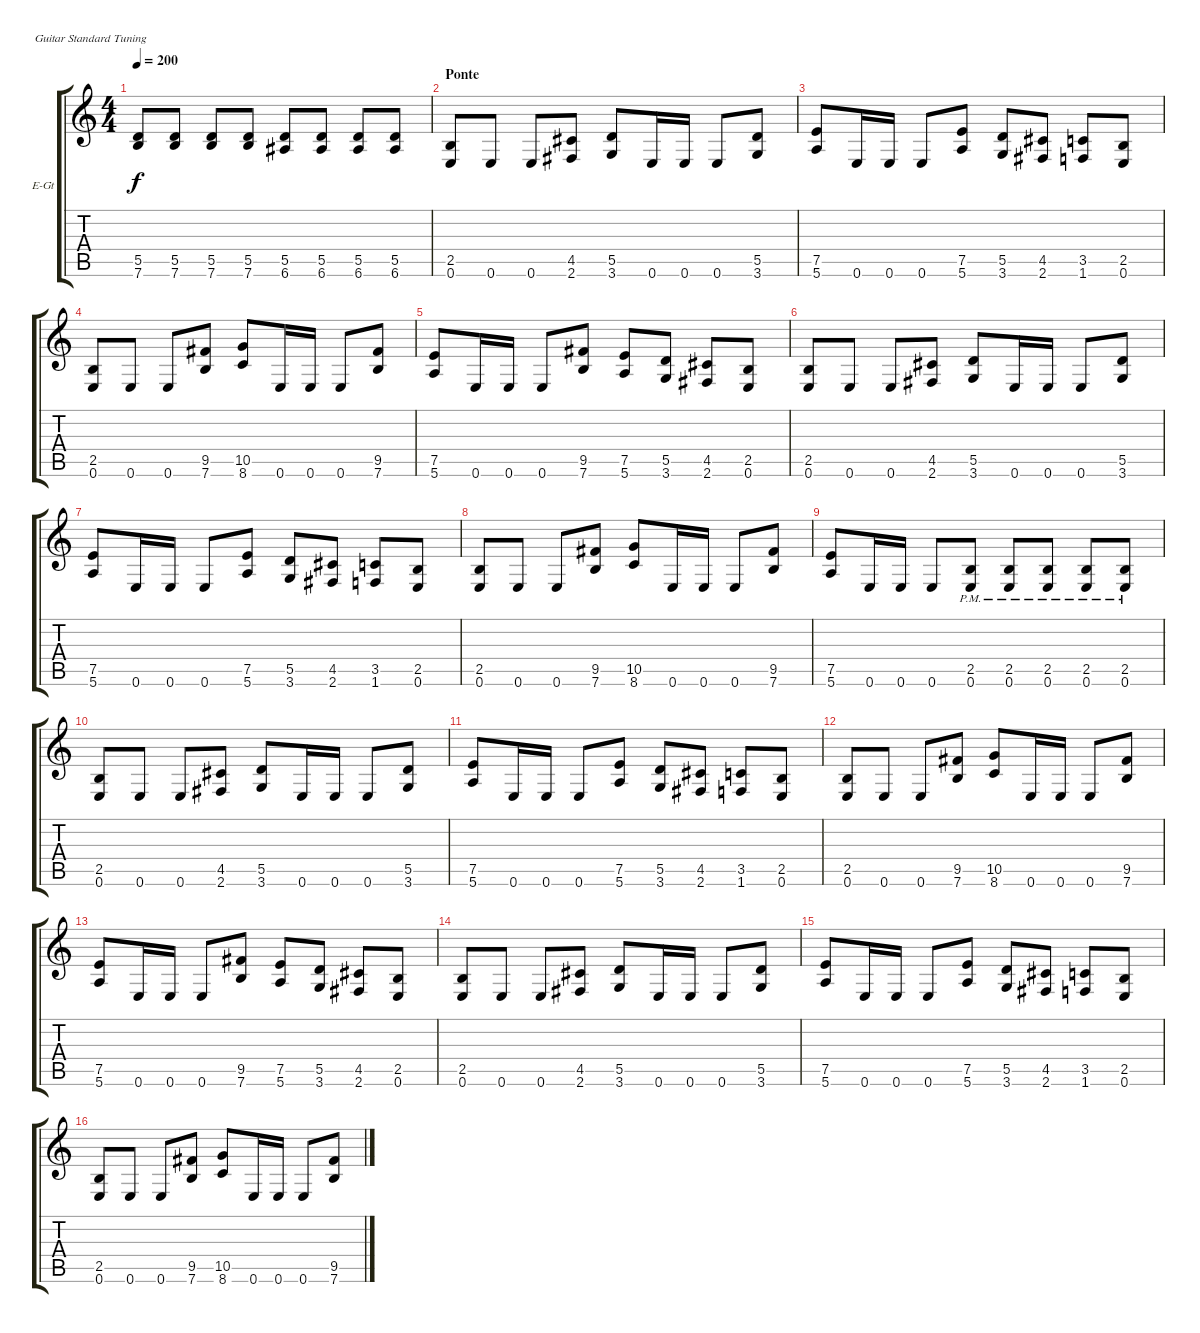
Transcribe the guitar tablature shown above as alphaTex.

\defaultSystemsLayout 4
\bracketExtendMode groupsimilarinstruments
\firstSystemTrackNameOrientation horizontal
\otherSystemsTrackNameOrientation horizontal
\track ("Electric Guitar" "E-Gt") {instrument distortionguitar}
\staff {score tabs}
\tuning (E4 B3 G3 D3 A2 E2)
\ts (4 4)
\tempo 200
\clef g2
\ks c
(7.6 5.5).8{dy f} (7.6 5.5).8 (5.5 7.6).8 (5.5 7.6).8 (5.5 6.6).8 (6.6 5.5).8 (6.6 5.5).8 (5.5 6.6).8 |
\section ("" "Ponte")
(0.6 2.5).8 0.6.8 0.6.8 (2.6 4.5).8 (3.6 5.5).8 0.6.16 0.6.16 0.6.8 (3.6 5.5).8 |
(5.6 7.5).8 0.6.16 0.6.16 0.6.8 (5.6 7.5).8 (3.6 5.5).8 (2.6 4.5).8 (1.6 3.5).8 (2.5 0.6).8 |
(0.6 2.5).8 0.6.8 0.6.8 (7.6 9.5).8 (8.6 10.5).8 0.6.16 0.6.16 0.6.8 (7.6 9.5).8 |
(5.6 7.5).8 0.6.16 0.6.16 0.6.8 (7.6 9.5).8 (5.6 7.5).8 (3.6 5.5).8 (2.6 4.5).8 (2.5 0.6).8 |
(0.6 2.5).8 0.6.8 0.6.8 (2.6 4.5).8 (3.6 5.5).8 0.6.16 0.6.16 0.6.8 (3.6 5.5).8 |
(5.6 7.5).8 0.6.16 0.6.16 0.6.8 (5.6 7.5).8 (3.6 5.5).8 (2.6 4.5).8 (1.6 3.5).8 (2.5 0.6).8 |
(0.6 2.5).8 0.6.8 0.6.8 (7.6 9.5).8 (8.6 10.5).8 0.6.16 0.6.16 0.6.8 (7.6 9.5).8 |
(5.6 7.5).8 0.6.16 0.6.16 0.6.8 (0.6{pm} 2.5{pm}).8 (0.6{pm} 2.5{pm}).8 (0.6{pm} 2.5{pm}).8 (0.6{pm} 2.5{pm}).8 (2.5{pm} 0.6{pm}).8 |
(0.6 2.5).8 0.6.8 0.6.8 (2.6 4.5).8 (3.6 5.5).8 0.6.16 0.6.16 0.6.8 (3.6 5.5).8 |
(5.6 7.5).8 0.6.16 0.6.16 0.6.8 (5.6 7.5).8 (3.6 5.5).8 (2.6 4.5).8 (1.6 3.5).8 (2.5 0.6).8 |
(0.6 2.5).8 0.6.8 0.6.8 (7.6 9.5).8 (8.6 10.5).8 0.6.16 0.6.16 0.6.8 (7.6 9.5).8 |
(5.6 7.5).8 0.6.16 0.6.16 0.6.8 (7.6 9.5).8 (5.6 7.5).8 (3.6 5.5).8 (2.6 4.5).8 (2.5 0.6).8 |
(0.6 2.5).8 0.6.8 0.6.8 (2.6 4.5).8 (3.6 5.5).8 0.6.16 0.6.16 0.6.8 (3.6 5.5).8 |
(5.6 7.5).8 0.6.16 0.6.16 0.6.8 (5.6 7.5).8 (3.6 5.5).8 (2.6 4.5).8 (1.6 3.5).8 (2.5 0.6).8 |
(0.6 2.5).8 0.6.8 0.6.8 (7.6 9.5).8 (8.6 10.5).8 0.6.16 0.6.16 0.6.8 (7.6 9.5).8
